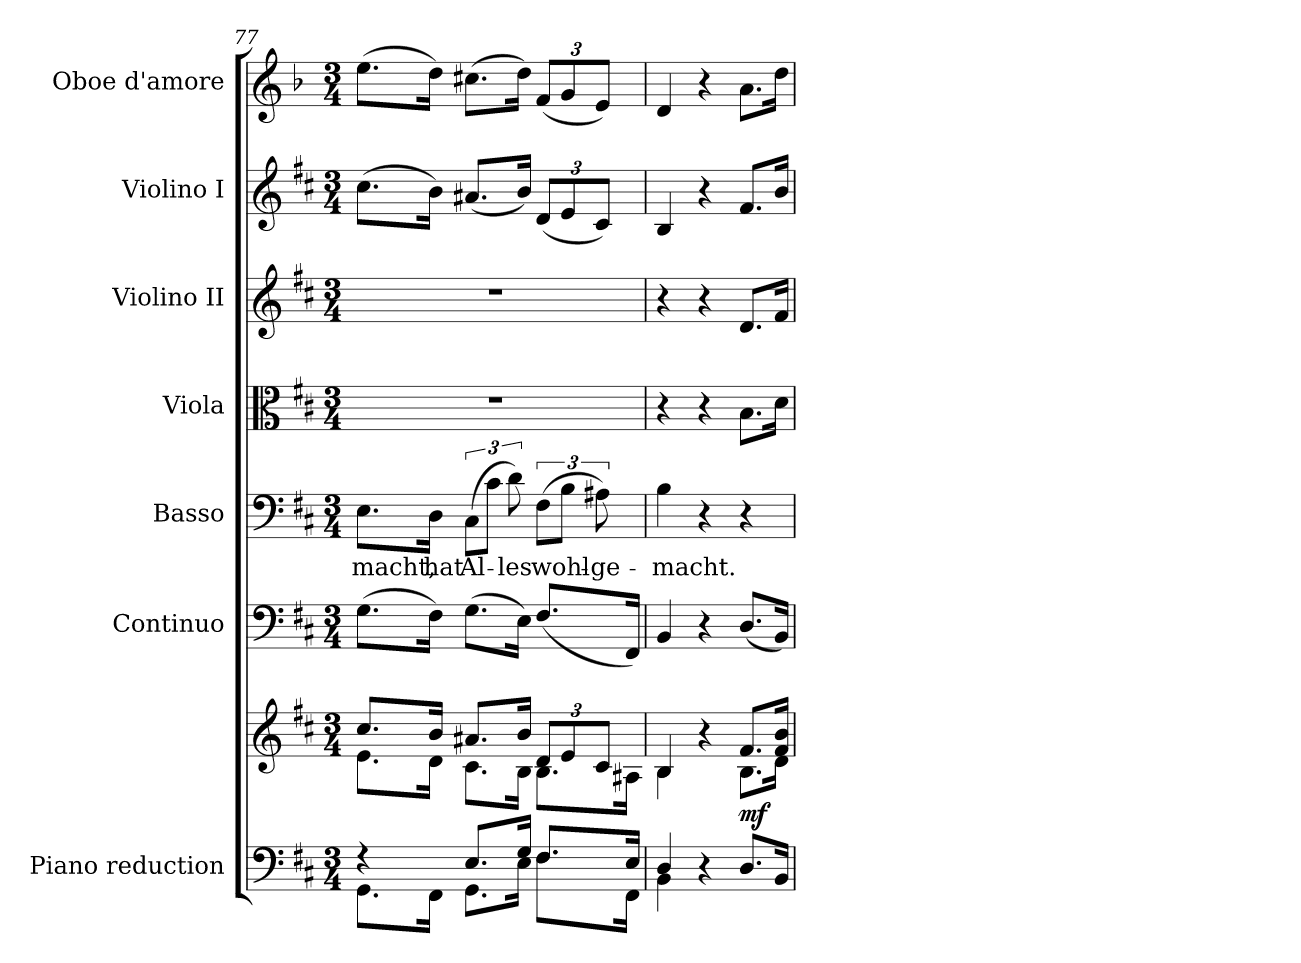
**kern	**kern	**dynam	**kern	**kern	**text	**kern	**kern	**kern	**kern
*part7	*part7	*part7	*part6	*part5	*part5	*part4	*part3	*part2	*part1
*staff8	*staff7	*staff7/8	*staff6	*staff5	*staff5	*staff4	*staff3	*staff2	*staff1
*I"Piano reduction	*	*	*I"Continuo	*I"Basso	*	*I"Viola	*I"Violino II	*I"Violino I	*I"Oboe d'amore
*I'Pno	*	*	*	*	*	*	*	*	*I'Ob
!!LO:PB:g=z
*clefF4	*clefG2	*	*clefF4	*clefF4	*	*clefC3	*clefG2	*clefG2	*clefG2
*	*	*	*	*	*	*	*	*	*ITrd2c3
*k[f#c#]	*k[f#c#]	*	*k[f#c#]	*k[f#c#]	*	*k[f#c#]	*k[f#c#]	*k[f#c#]	*k[f#c#]
*M3/4	*M3/4	*	*M3/4	*M3/4	*	*M3/4	*M3/4	*M3/4	*M3/4
=77	=77	=77	=77	=77	=77	=77	=77	=77	=77
*^	*^	*	*	*	*	*	*	*	*
!	!	!	!	!	!	!	!LO:LY:b	!	!	!	!
4r	8.GG\L	8.cc#/L	8.e\L	.	(>8.G\L	8.E\L	-macht,	2.r	2.r	(>8.cc#\L	(>8.cc#\L
!	!	!	!	!	!	!	!LO:LY:b	!	!	!	!
.	16FF#\Jk	16b/Jk	16d\Jk	.	16F#\Jk)	16D\Jk	hat	.	.	16b\Jk)	16b\Jk)
!	!	!	!	!	!	!	!LO:LY:b	!	!	!	!
8.E/L	8.GG\L	8.a#X/L	8.c#\L	.	(>8.G\L	(>12C#\L	Al-	.	.	(<8.a#X/L	(>8.a#X\L
.	.	.	.	.	.	12c#\J	.	.	.	.	.
!	!	!	!	!	!	!	!LO:LY:b	!	!	!	!
.	.	.	.	.	.	12d\)	-les	.	.	.	.
16G/Jk	16E\Jk	16b/Jk	16B\Jk	.	16E\Jk)	.	.	.	.	16b/Jk)	16b\Jk)
*	*	*Xbrackettup	*	*	*	*	*	*	*	*	*
!	!	!	!	!	!	!	!LO:LY:b	!	!	!	!
*	*	*	*	*	*	*	*	*	*	*Xbrackettup	*Xbrackettup
8.F#/L	8.F#\L	12d/L	8.B\L	.	(<8.F#/L	(>12F#\L	wohl-	.	.	(<12d/L	(<12d/L
.	.	12e/	.	.	.	12B\J	.	.	.	12e/	12e/
!	!	!	!	!	!	!	!LO:LY:b	!	!	!	!
.	.	12c#/J	.	.	.	12A#X\)	-ge-	.	.	12c#/J)	12c#/J)
16E/Jk	16FF#\Jk	.	16A#X\Jk	.	16FF#/Jk)	.	.	.	.	.	.
=78	=78	=78	=78	=78	=78	=78	=78	=78	=78	=78	=78
!	!	!	!	!	!	!	!LO:LY:b	!	!	!	!
4D/	4BB\	4B/	4B\	.	4BB/	4B\	-macht.	4r	4r	4B/	4B/
4r	4ryy	4r	4ryy	.	4r	4r	.	4r	4r	4r	4r
!	!	!	!	!LO:DY:b	!	!	!	!	!	!	!
8.D/L	4ryy	8.f#/L	8.B\L	mf	(<8.D/L	4r	.	8.B\L	8.d/L	8.f#/L	8.f#\L
16BB/Jk	.	16f#/ 16b/Jk	16d\Jk	.	16BB/Jk)	.	.	16d\Jk	16f#/Jk	16b/Jk	16b\Jk
*v	*v	*	*	*	*	*	*	*	*	*	*
*	*v	*v	*	*	*	*	*	*	*	*
=	=	=	=	=	=	=	=	=	=
*-	*-	*-	*-	*-	*-	*-	*-	*-	*-
